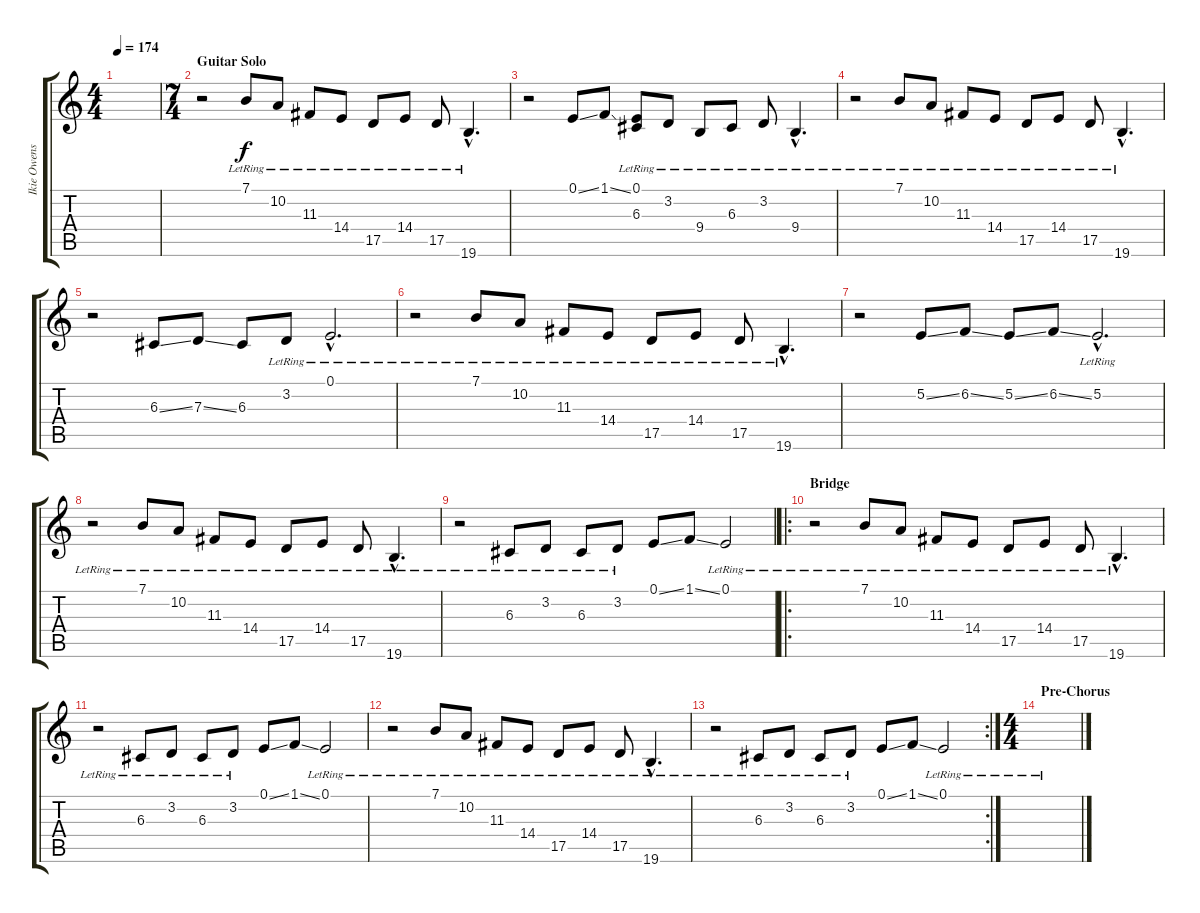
\track ("Ikie Owens - Keyboard" "Ikie Owens") {instrument brightacousticpiano}
\staff {score tabs}
\tuning (E4 B3 G3 D3 A2 E2) {hide}
\ts (4 4)
\tempo 174
\clef g2
\ks c
|
\ts (7 4)
\section ("" "Guitar Solo")
r.2 7.1{lr}.8 10.2{lr}.8 11.3{lr}.8 14.4{lr}.8 17.5{lr}.8 14.4{lr}.8 17.5{lr}.8 19.6{hac lr}.4{d} |
r.2 0.1{ss}.8 1.1{ss}.8 (0.1 6.3{lr}).8 3.2{lr}.8 9.4{lr}.8 6.3{lr}.8 3.2{lr}.8 9.4{hac lr}.4{d} |
r.2 7.1{lr}.8 10.2{lr}.8 11.3{lr}.8 14.4{lr}.8 17.5{lr}.8 14.4{lr}.8 17.5{lr}.8 19.6{hac lr}.4{d} |
r.2 6.3{ss}.8 7.3{ss}.8 6.3.8 3.2{lr}.8 0.1{hac lr}.2{d} |
r.2 7.1{lr}.8 10.2{lr}.8 11.3{lr}.8 14.4{lr}.8 17.5{lr}.8 14.4{lr}.8 17.5{lr}.8 19.6{hac lr}.4{d} |
r.2 5.2{ss}.8 6.2{ss}.8 5.2{ss}.8 6.2{ss}.8 5.2{hac lr}.2{d} |
r.2 7.1{lr}.8 10.2{lr}.8 11.3{lr}.8 14.4{lr}.8 17.5{lr}.8 14.4{lr}.8 17.5{lr}.8 19.6{hac lr}.4{d} |
r.2 6.3{lr}.8 3.2{lr}.8 6.3{lr}.8 3.2{lr}.8 0.1{ss}.8 1.1{ss}.8 0.1{lr}.2 |
\ro
\section ("" "Bridge")
r.2 7.1{lr}.8 10.2{lr}.8 11.3{lr}.8 14.4{lr}.8 17.5{lr}.8 14.4{lr}.8 17.5{lr}.8 19.6{hac lr}.4{d} |
r.2 6.3{lr}.8 3.2{lr}.8 6.3{lr}.8 3.2{lr}.8 0.1{ss}.8 1.1{ss}.8 0.1{lr}.2 |
r.2 7.1{lr}.8 10.2{lr}.8 11.3{lr}.8 14.4{lr}.8 17.5{lr}.8 14.4{lr}.8 17.5{lr}.8 19.6{hac lr}.4{d} |
\rc 2
r.2 6.3{lr}.8 3.2{lr}.8 6.3{lr}.8 3.2{lr}.8 0.1{ss}.8 1.1{ss}.8 0.1{lr}.2 |
\ts (4 4)
\section ("" "Pre-Chorus")
